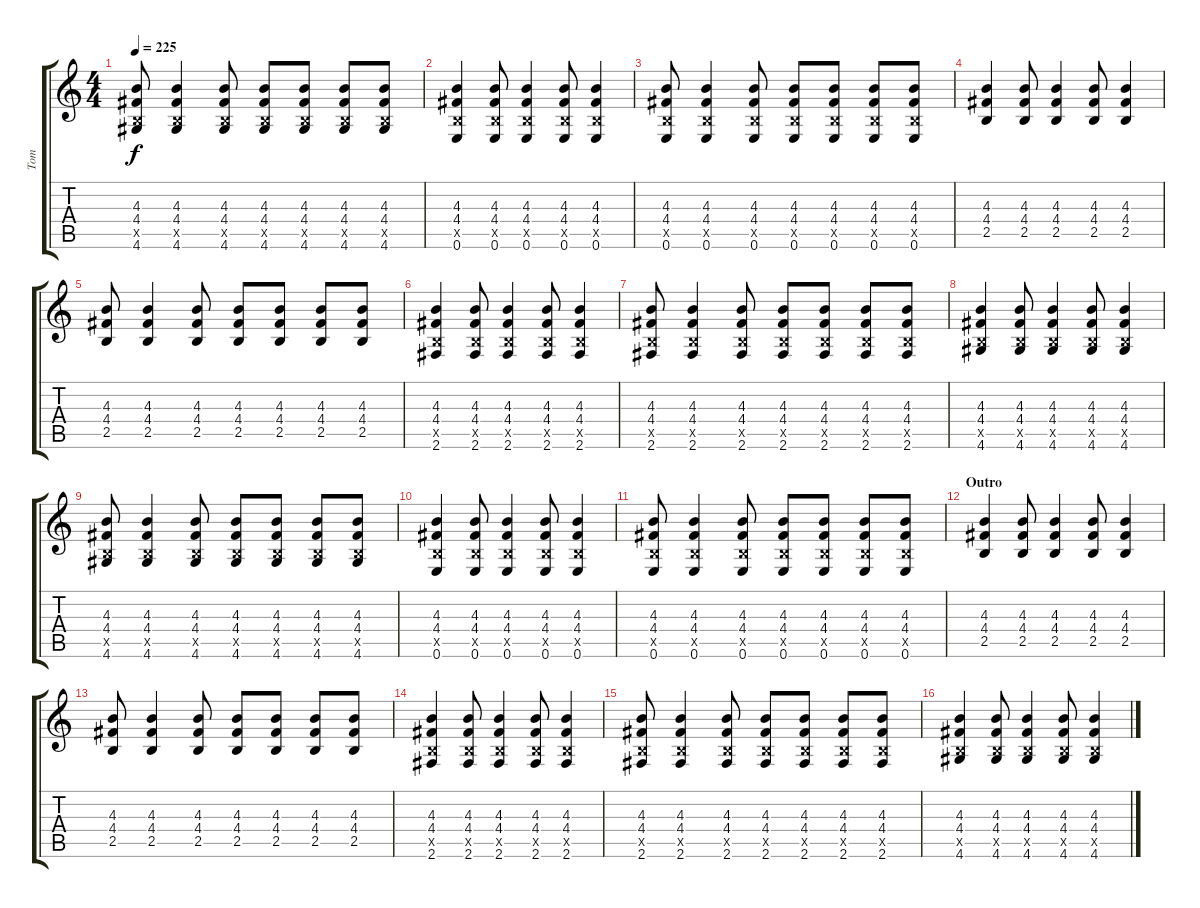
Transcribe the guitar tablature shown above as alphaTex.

\track ("Tom" "Tom") {instrument acousticguitarsteel}
\staff {score tabs}
\tuning (E4 B3 G3 D3 A2 E2) {hide}
\ts (4 4)
\tempo 225
\clef g2
\ks c
(4.3 4.4 2.5{x} 4.6).8{dy f} (4.3 4.4 2.5{x} 4.6).4 (4.3 4.4 2.5{x} 4.6).8 (4.3 4.4 2.5{x} 4.6).8 (4.3 4.4 2.5{x} 4.6).8 (4.3 4.4 2.5{x} 4.6).8 (4.3 4.4 2.5{x} 4.6).8 |
(4.3 4.4 2.5{x} 0.6).4 (4.3 4.4 2.5{x} 0.6).8 (4.3 4.4 2.5{x} 0.6).4 (4.3 4.4 2.5{x} 0.6).8 (4.3 4.4 2.5{x} 0.6).4 |
(4.3 4.4 2.5{x} 0.6).8 (4.3 4.4 2.5{x} 0.6).4 (4.3 4.4 2.5{x} 0.6).8 (4.3 4.4 2.5{x} 0.6).8 (4.3 4.4 2.5{x} 0.6).8 (4.3 4.4 2.5{x} 0.6).8 (4.3 4.4 2.5{x} 0.6).8 |
(4.3 4.4 2.5).4 (4.3 4.4 2.5).8 (4.3 4.4 2.5).4 (4.3 4.4 2.5).8 (4.3 4.4 2.5).4 |
(4.3 4.4 2.5).8 (4.3 4.4 2.5).4 (4.3 4.4 2.5).8 (4.3 4.4 2.5).8 (4.3 4.4 2.5).8 (4.3 4.4 2.5).8 (4.3 4.4 2.5).8 |
(4.3 4.4 2.5{x} 2.6).4 (4.3 4.4 2.5{x} 2.6).8 (4.3 4.4 2.5{x} 2.6).4 (4.3 4.4 2.5{x} 2.6).8 (4.3 4.4 2.5{x} 2.6).4 |
(4.3 4.4 2.5{x} 2.6).8 (4.3 4.4 2.5{x} 2.6).4 (4.3 4.4 2.5{x} 2.6).8 (4.3 4.4 2.5{x} 2.6).8 (4.3 4.4 2.5{x} 2.6).8 (4.3 4.4 2.5{x} 2.6).8 (4.3 4.4 2.5{x} 2.6).8 |
(4.3 4.4 2.5{x} 4.6).4 (4.3 4.4 2.5{x} 4.6).8 (4.3 4.4 2.5{x} 4.6).4 (4.3 4.4 2.5{x} 4.6).8 (4.3 4.4 2.5{x} 4.6).4 |
(4.3 4.4 2.5{x} 4.6).8 (4.3 4.4 2.5{x} 4.6).4 (4.3 4.4 2.5{x} 4.6).8 (4.3 4.4 2.5{x} 4.6).8 (4.3 4.4 2.5{x} 4.6).8 (4.3 4.4 2.5{x} 4.6).8 (4.3 4.4 2.5{x} 4.6).8 |
(4.3 4.4 2.5{x} 0.6).4 (4.3 4.4 2.5{x} 0.6).8 (4.3 4.4 2.5{x} 0.6).4 (4.3 4.4 2.5{x} 0.6).8 (4.3 4.4 2.5{x} 0.6).4 |
(4.3 4.4 2.5{x} 0.6).8 (4.3 4.4 2.5{x} 0.6).4 (4.3 4.4 2.5{x} 0.6).8 (4.3 4.4 2.5{x} 0.6).8 (4.3 4.4 2.5{x} 0.6).8 (4.3 4.4 2.5{x} 0.6).8 (4.3 4.4 2.5{x} 0.6).8 |
\section ("" "Outro")
(4.3 4.4 2.5).4 (4.3 4.4 2.5).8 (4.3 4.4 2.5).4 (4.3 4.4 2.5).8 (4.3 4.4 2.5).4 |
(4.3 4.4 2.5).8 (4.3 4.4 2.5).4 (4.3 4.4 2.5).8 (4.3 4.4 2.5).8 (4.3 4.4 2.5).8 (4.3 4.4 2.5).8 (4.3 4.4 2.5).8 |
(4.3 4.4 2.5{x} 2.6).4 (4.3 4.4 2.5{x} 2.6).8 (4.3 4.4 2.5{x} 2.6).4 (4.3 4.4 2.5{x} 2.6).8 (4.3 4.4 2.5{x} 2.6).4 |
(4.3 4.4 2.5{x} 2.6).8 (4.3 4.4 2.5{x} 2.6).4 (4.3 4.4 2.5{x} 2.6).8 (4.3 4.4 2.5{x} 2.6).8 (4.3 4.4 2.5{x} 2.6).8 (4.3 4.4 2.5{x} 2.6).8 (4.3 4.4 2.5{x} 2.6).8 |
(4.3 4.4 2.5{x} 4.6).4 (4.3 4.4 2.5{x} 4.6).8 (4.3 4.4 2.5{x} 4.6).4 (4.3 4.4 2.5{x} 4.6).8 (4.3 4.4 2.5{x} 4.6).4
